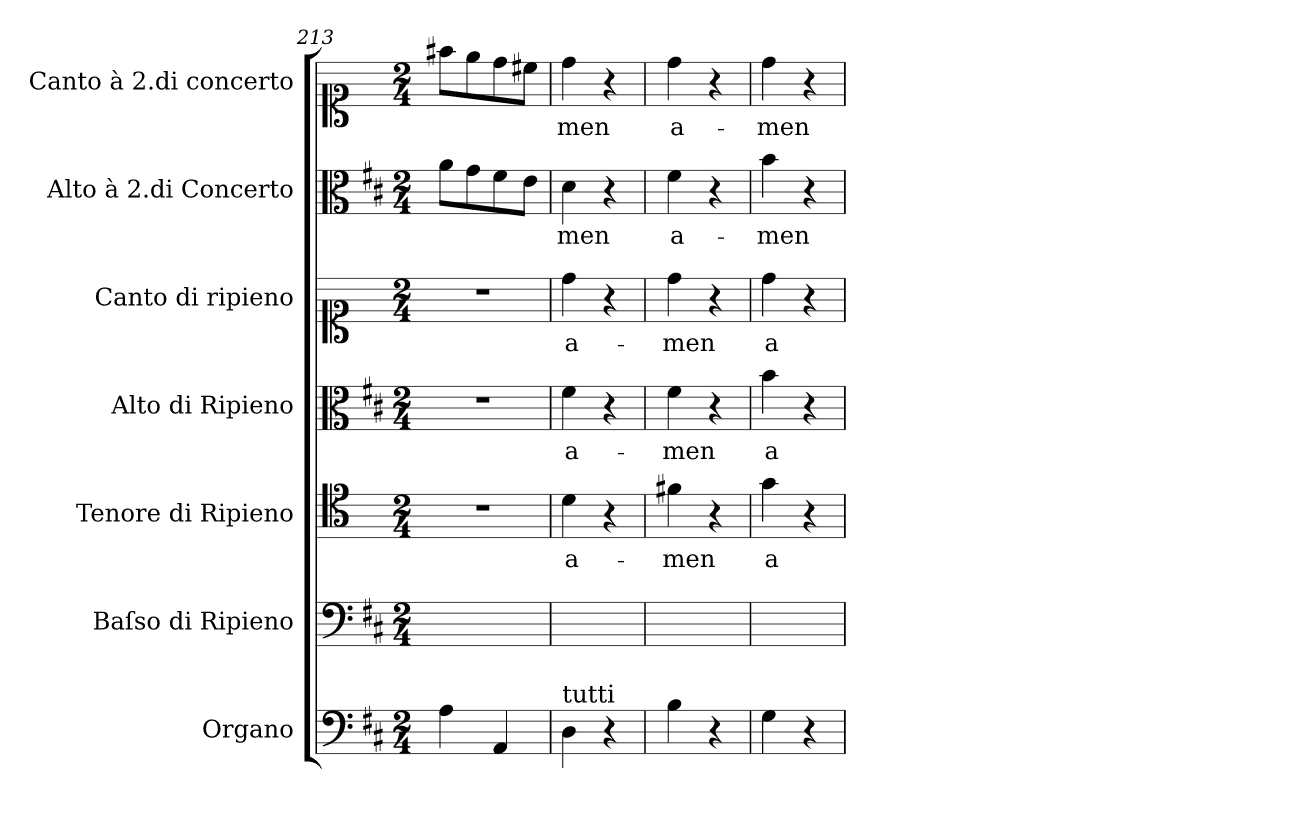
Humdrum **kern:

**kern	**kern	**kern	**text	**kern	**text	**kern	**text	**kern	**text	**kern	**text
*part7	*part6	*part5	*part5	*part4	*part4	*part3	*part3	*part2	*part2	*part1	*part1
*staff7	*staff6	*staff5	*staff5	*staff4	*staff4	*staff3	*staff3	*staff2	*staff2	*staff1	*staff1
*I"Organo	*I"Baſso di Ripieno	*I"Tenore di Ripieno	*	*I"Alto di Ripieno	*	*I"Canto di ripieno	*	*I"Alto à 2.di Concerto	*	*I"Canto à 2.di concerto	*
*I'org	*I'B rip	*I'T rip	*	*I'A rip	*	*	*	*I'A conc	*	*	*
*clefF4	*clefF4	*clefC4	*	*clefC3	*	*clefC1	*	*clefC3	*	*clefC1	*
*k[f#c#]	*k[f#c#]	*k[]	*	*k[f#c#]	*	*k[]	*	*k[f#c#]	*	*k[]	*
*M2/4	*M2/4	*M2/4	*	*M2/4	*	*M2/4	*	*M2/4	*	*M2/4	*
=213	=213	=213	=213	=213	=213	=213	=213	=213	=213	=213	=213
4A\	2ryy	2r	.	2r	.	2r	.	8a\L	.	8ff#\L	.
.	.	.	.	.	.	.	.	8g\	.	8ee\	.
4AA/	.	.	.	.	.	.	.	8f#\	.	8dd\	.
.	.	.	.	.	.	.	.	8e\J	.	8cc#\J	.
=214	=214	=214	=214	=214	=214	=214	=214	=214	=214	=214	=214
!LO:TX:a:t=tutti	!	!	!	!	!	!	!	!	!	!	!
4D\	2ryy	4d\	a-	4f#\	a-	4dd\	a-	4d\	-men	4dd\	-men
4r	.	4r	.	4r	.	4r	.	4r	.	4r	.
=215	=215	=215	=215	=215	=215	=215	=215	=215	=215	=215	=215
4B\	2ryy	4f#\	-men	4f#\	-men	4dd\	-men	4f#\	a-	4dd\	a-
4r	.	4r	.	4r	.	4r	.	4r	.	4r	.
=216	=216	=216	=216	=216	=216	=216	=216	=216	=216	=216	=216
4G\	2ryy	4g\	a-	4b\	a-	4dd\	a-	4b\	-men	4dd\	-men
4r	.	4r	.	4r	.	4r	.	4r	.	4r	.
=	=	=	=	=	=	=	=	=	=	=	=
*-	*-	*-	*-	*-	*-	*-	*-	*-	*-	*-	*-
